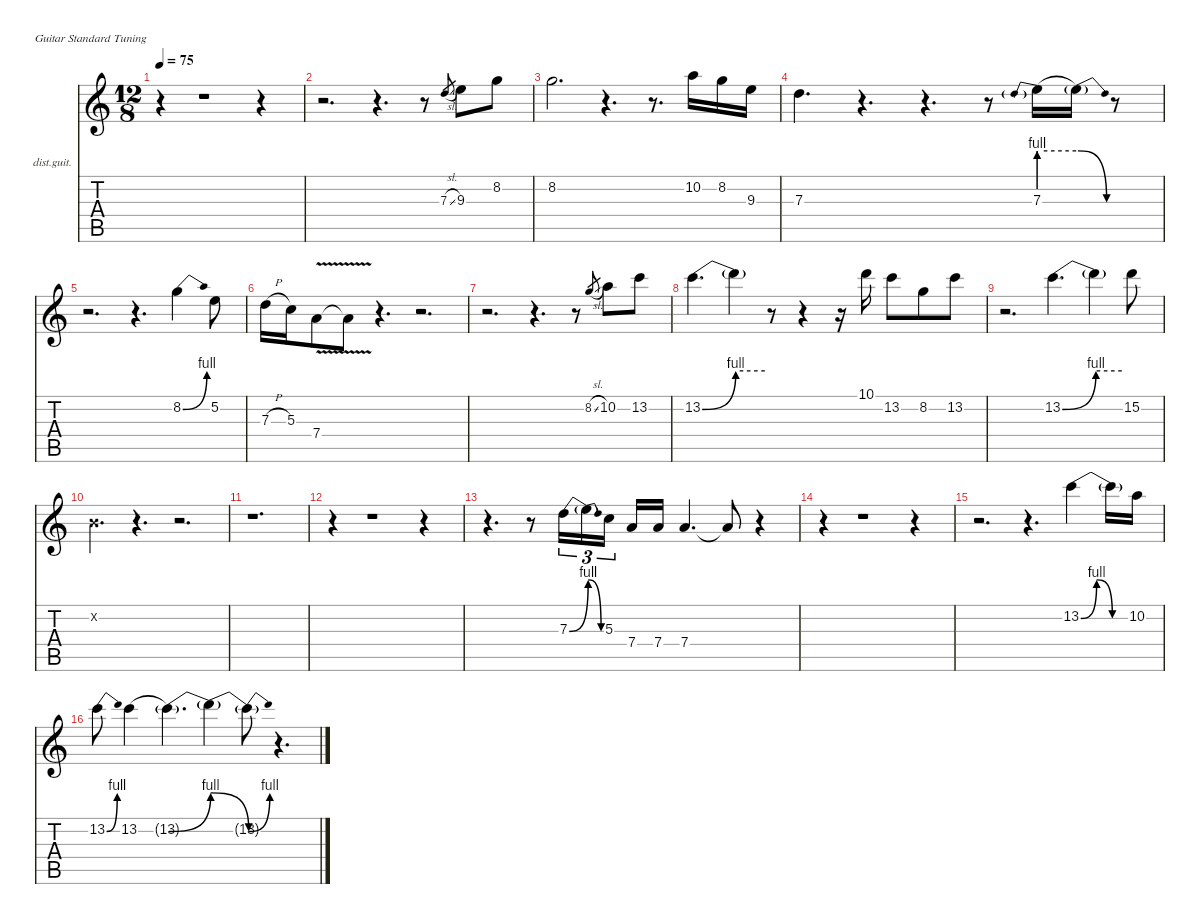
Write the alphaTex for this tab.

\defaultSystemsLayout 4
\hideDynamics
\bracketExtendMode nobrackets
\firstSystemTrackNameOrientation horizontal
\otherSystemsTrackNameOrientation horizontal
\track ("Lead Guitar" "dist.guit.") {instrument distortionguitar}
\staff {score tabs}
\tuning (E4 B3 G3 D3 A2 E2)
\ts (12 8)
\tempo 75
\clef g2
\ks c
r.4{dy f beam Down} r.1{beam Down} r.4{beam Down} |
r.2{d beam Down} r.4{d beam Down} r.8{beam Down} 7.3{sl}.8{gr dy mf beam Up} 9.3.8{dy f beam Down} 8.2.8{beam Down} |
8.2.2{d beam Down} r.4{d beam Down} r.8{d beam Down} 10.2.16{beam Down} 8.2.16{beam Down} 9.3.16{beam Down} |
7.3.4{d beam Down} r.4{d beam Down} r.4{d beam Down} r.8{beam Down} 7.3{be (prebend 0 4 60 4)}.16{beam Down} 7.3{be (release 0 4 60 0) t}.16{beam Down} r.8{beam Down} |
r.2{d beam Down} r.4{d beam Down} 8.2{be (bend 0 0 30 4)}.4{beam Down} 5.2.8{beam Down} |
7.3{h}.16{beam Down} 5.3.16{beam Down} 7.4{v}.8{beam Down} 7.4{v t}.8{beam Down} r.4{d beam Down} r.2{d beam Down} |
r.2{d beam Down} r.4{d beam Down} r.8{beam Down} 8.2{sl}.8{gr dy mf beam Up} 10.2.8{dy f beam Down} 13.2.8{beam Down} |
13.2{be (bend 0 0 60 4)}.4{d beam Down} 13.2{be (hold 0 4 60 4) t}.4{beam Down} r.8{beam Down} r.4{beam Down} r.16{beam Down} 10.1.16{beam Down} 13.2.8{beam Down} 8.2.8{beam Down} 13.2.8{beam Down} |
r.2{d beam Down} 13.2{be (bend 0 0 60 4)}.4{d beam Down} 13.2{be (hold 0 4 60 4) t}.4{beam Down} 15.2.8{beam Down} |
0.2{x}.4{d beam Down} r.4{d beam Down} r.2{d beam Down} |
r.1{d beam Down} |
r.4{beam Down} r.1{beam Down} r.4{beam Down} |
r.4{d beam Down} r.8{beam Down} 7.3{be (bend 0 0 60 4)}.16{tu (3 2) beam Down} 7.3{be (release 0 4 60 0) t}.16{tu (3 2) beam Down} 5.3.16{tu (3 2) beam Down} 7.4.16{beam Up} 7.4.16{beam Up} 7.4.4{d beam Up} 7.4{t}.8{beam Up} r.4{beam Up} |
r.4{beam Down} r.1{beam Down} r.4{beam Down} |
r.2{d beam Down} r.4{d beam Down} 13.2{be (bendrelease 0 0 30 4 30 4 60 0)}.4{beam Down} 13.2{be (hold 0 0 60 0) t}.16{beam Down} 10.2.16{beam Down} |
13.2{be (bend 0 0 30 4)}.8{beam Down} 13.2{be (hold 0 0 60 0)}.4{beam Down} 13.2{be (bend 0 0 60 4) t}.4{d beam Down} 13.2{be (release 0 4 60 0) t}.4{beam Down} 13.2{be (bend 0 0 60 4) t}.8{beam Down} r.4{d beam Down}
